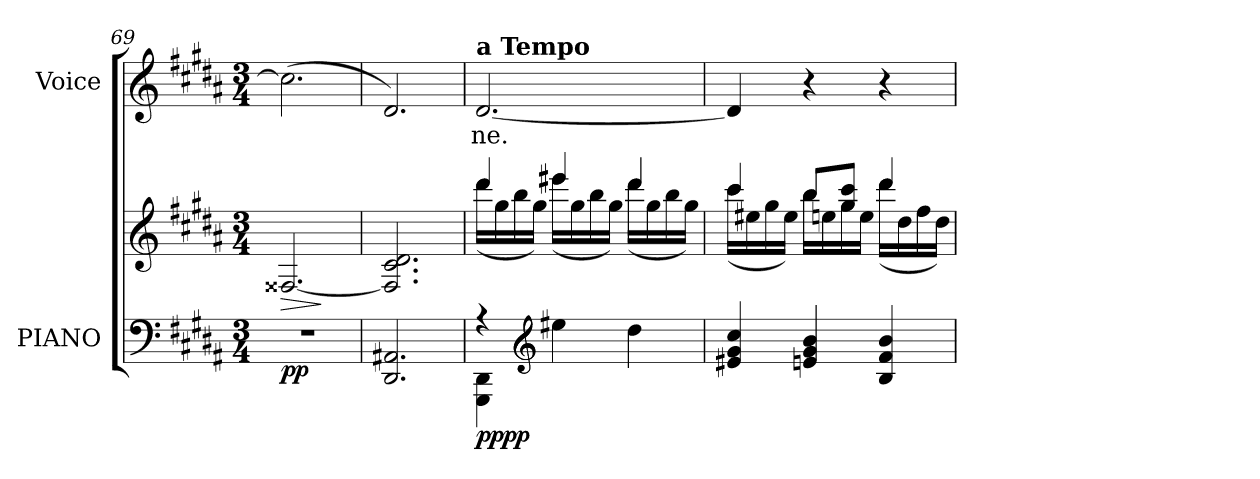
**kern	**kern	**dynam	**kern	**text
*part2	*part2	*part2	*part1	*part1
*staff3	*staff2	*staff2/3	*staff1	*staff1
*I"PIANO	*	*	*I"Voice	*
*I'Pno	*	*	*	*
*clefF4	*clefG2	*	*clefG2	*
*k[f#c#g#d#a#]	*k[f#c#g#d#a#]	*	*k[f#c#g#d#a#]	*
*M3/4	*M3/4	*	*M3/4	*
=69	=69	=69	=69	=69
!	!	!LO:HP:b	!	!
!	!	!LO:DY:n=1:b=2	!	!
2.r	[2.F##X/	> pp	(2.cc#\]	.
.	.	]	.	.
=70	=70	=70	=70	=70
2.DD#/ 2.AA#X/	2.F##/] 2.c#/ 2.d#/	.	2.d#/)	.
=71	=71	=71	=71	=71
*^	*^	*	*	*
!	!	!	!	!	!LO:TX:a:B:t=a Tempo	!
!	!	!	!	!LO:DY:b=2	!	!LO:LY:b
!	!	!	!	!LO:DY:n=1:b	!	!
4r	4GGG#\ 4DD#\	4ddd#/	(16ddd#\LL	pp pp	[2.d#/	-ne.
.	.	.	16gg#\	.	.	.
.	.	.	16bb\	.	.	.
.	.	.	16gg#\JJ)	.	.	.
*clefG2	*	*	*	*	*	*
4ee#X\	2ryy	4eee#X/	(16eee#\LL	.	.	.
.	.	.	16gg#\	.	.	.
.	.	.	16bb\	.	.	.
.	.	.	16gg#\JJ)	.	.	.
4dd#\	.	4ddd#/	(16ddd#\LL	.	.	.
.	.	.	16gg#\	.	.	.
.	.	.	16bb\	.	.	.
.	.	.	16gg#\JJ)	.	.	.
*v	*v	*	*	*	*	*
!!LO:PB:g=z
=72	=72	=72	=72	=72	=72
4e#X/ 4g#/ 4cc#/	4ccc#/	(16ccc#\LL	.	4d#/]	.
.	.	16ee#X\	.	.	.
.	.	16gg#\	.	.	.
.	.	16ee#\JJ)	.	.	.
4en/ 4g#/ 4b/	8bb/L	16bb\LL	.	4r	.
.	.	16een\	.	.	.
.	8gg#/ 8ccc#/J	16gg#\	.	.	.
.	.	16ee\JJ	.	.	.
4B/ 4f#/ 4b/	4ddd#/	(16ddd#\LL	.	4r	.
.	.	16dd#\	.	.	.
.	.	16ff#\	.	.	.
.	.	16dd#\JJ)	.	.	.
*	*v	*v	*	*	*
=	=	=	=	=
*-	*-	*-	*-	*-
